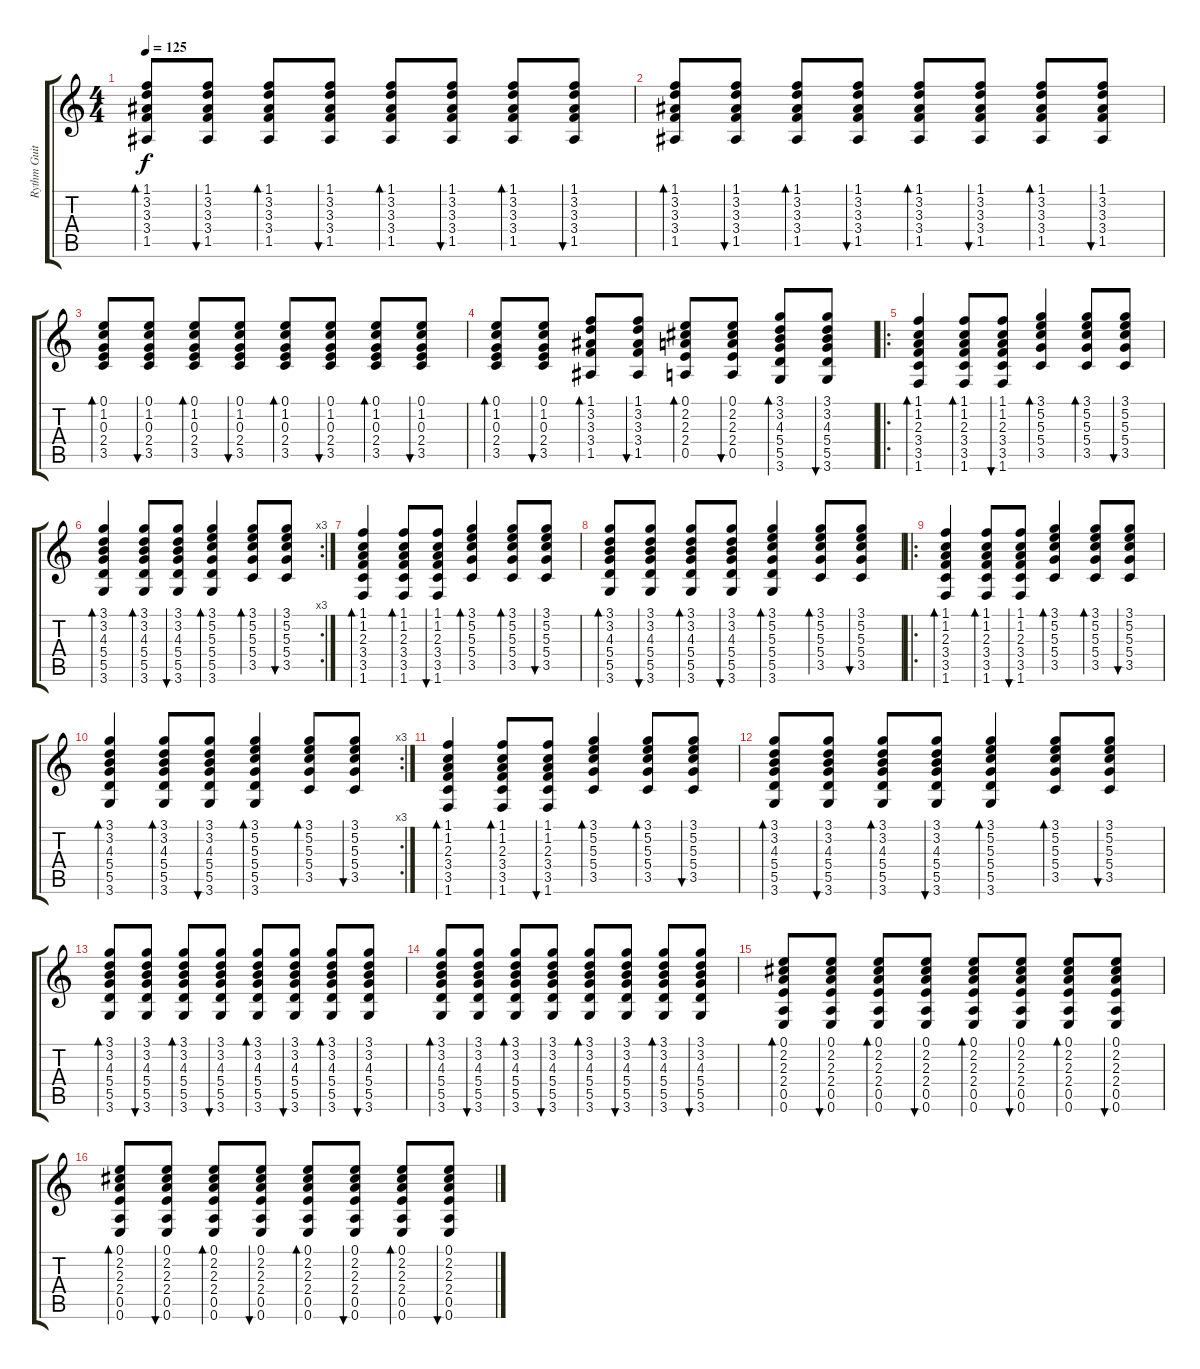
\track ("Rythm Guitar" "Rythm Guit") {instrument acousticguitarsteel}
\staff {score tabs}
\tuning (E4 B3 G3 D3 A2 E2) {hide}
\ts (4 4)
\tempo 125
\clef g2
\ks c
(1.1 3.2 3.3 3.4 1.5).8{bd 60 dy f} (1.1 3.2 3.3 3.4 1.5).8{bu 60} (1.1 3.2 3.3 3.4 1.5).8{bd 60} (1.1 3.2 3.3 3.4 1.5).8{bu 60} (1.1 3.2 3.3 3.4 1.5).8{bd 60} (1.1 3.2 3.3 3.4 1.5).8{bu 60} (1.1 3.2 3.3 3.4 1.5).8{bd 60} (1.1 3.2 3.3 3.4 1.5).8{bu 60} |
(1.1 3.2 3.3 3.4 1.5).8{bd 60} (1.1 3.2 3.3 3.4 1.5).8{bu 60} (1.1 3.2 3.3 3.4 1.5).8{bd 60} (1.1 3.2 3.3 3.4 1.5).8{bu 60} (1.1 3.2 3.3 3.4 1.5).8{bd 60} (1.1 3.2 3.3 3.4 1.5).8{bu 60} (1.1 3.2 3.3 3.4 1.5).8{bd 60} (1.1 3.2 3.3 3.4 1.5).8{bu 60} |
(0.1 1.2 0.3 2.4 3.5).8{bd 60} (0.1 1.2 0.3 2.4 3.5).8{bu 60} (0.1 1.2 0.3 2.4 3.5).8{bd 60} (0.1 1.2 0.3 2.4 3.5).8{bu 60} (0.1 1.2 0.3 2.4 3.5).8{bd 60} (0.1 1.2 0.3 2.4 3.5).8{bu 60} (0.1 1.2 0.3 2.4 3.5).8{bd 60} (0.1 1.2 0.3 2.4 3.5).8{bu 60} |
(0.1 1.2 0.3 2.4 3.5).8{bd 60} (0.1 1.2 0.3 2.4 3.5).8{bu 60} (1.1 3.2 3.3 3.4 1.5).8{bd 60} (1.1 3.2 3.3 3.4 1.5).8{bu 60} (0.1 2.2 2.3 2.4 0.5).8{bd 60} (0.1 2.2 2.3 2.4 0.5).8{bu 60} (3.1 3.2 4.3 5.4 5.5 3.6).8{bd 60} (3.1 3.2 4.3 5.4 5.5 3.6).8{bu 60} |
\ro
(1.1 1.2 2.3 3.4 3.5 1.6).4{bd 60} (1.1 1.2 2.3 3.4 3.5 1.6).8{bd 60} (1.1 1.2 2.3 3.4 3.5 1.6).8{bu 60} (3.1 5.2 5.3 5.4 3.5).4{bd 60} (3.1 5.2 5.3 5.4 3.5).8{bd 60} (3.1 5.2 5.3 5.4 3.5).8{bu 60} |
\rc 3
(3.1 3.2 4.3 5.4 5.5 3.6).4{bd 60} (3.1 3.2 4.3 5.4 5.5 3.6).8{bd 60} (3.1 3.2 4.3 5.4 5.5 3.6).8{bu 60} (3.1 5.2 5.3 5.4 5.5 3.6).4{bd 60} (3.1 5.2 5.3 5.4 3.5).8{bd 60} (3.1 5.2 5.3 5.4 3.5).8{bu 60} |
(1.1 1.2 2.3 3.4 3.5 1.6).4{bd 60} (1.1 1.2 2.3 3.4 3.5 1.6).8{bd 60} (1.1 1.2 2.3 3.4 3.5 1.6).8{bu 60} (3.1 5.2 5.3 5.4 3.5).4{bd 60} (3.1 5.2 5.3 5.4 3.5).8{bd 60} (3.1 5.2 5.3 5.4 3.5).8{bu 60} |
(3.1 3.2 4.3 5.4 5.5 3.6).8{bd 60} (3.1 3.2 4.3 5.4 5.5 3.6).8{bu 60} (3.1 3.2 4.3 5.4 5.5 3.6).8{bd 60} (3.1 3.2 4.3 5.4 5.5 3.6).8{bu 60} (3.1 5.2 5.3 5.4 5.5 3.6).4{bd 60} (3.1 5.2 5.3 5.4 3.5).8{bd 60} (3.1 5.2 5.3 5.4 3.5).8{bu 60} |
\ro
(1.1 1.2 2.3 3.4 3.5 1.6).4{bd 60} (1.1 1.2 2.3 3.4 3.5 1.6).8{bd 60} (1.1 1.2 2.3 3.4 3.5 1.6).8{bu 60} (3.1 5.2 5.3 5.4 3.5).4{bd 60} (3.1 5.2 5.3 5.4 3.5).8{bd 60} (3.1 5.2 5.3 5.4 3.5).8{bu 60} |
\rc 3
(3.1 3.2 4.3 5.4 5.5 3.6).4{bd 60} (3.1 3.2 4.3 5.4 5.5 3.6).8{bd 60} (3.1 3.2 4.3 5.4 5.5 3.6).8{bu 60} (3.1 5.2 5.3 5.4 5.5 3.6).4{bd 60} (3.1 5.2 5.3 5.4 3.5).8{bd 60} (3.1 5.2 5.3 5.4 3.5).8{bu 60} |
(1.1 1.2 2.3 3.4 3.5 1.6).4{bd 60} (1.1 1.2 2.3 3.4 3.5 1.6).8{bd 60} (1.1 1.2 2.3 3.4 3.5 1.6).8{bu 60} (3.1 5.2 5.3 5.4 3.5).4{bd 60} (3.1 5.2 5.3 5.4 3.5).8{bd 60} (3.1 5.2 5.3 5.4 3.5).8{bu 60} |
(3.1 3.2 4.3 5.4 5.5 3.6).8{bd 60} (3.1 3.2 4.3 5.4 5.5 3.6).8{bu 60} (3.1 3.2 4.3 5.4 5.5 3.6).8{bd 60} (3.1 3.2 4.3 5.4 5.5 3.6).8{bu 60} (3.1 5.2 5.3 5.4 5.5 3.6).4{bd 60} (3.1 5.2 5.3 5.4 3.5).8{bd 60} (3.1 5.2 5.3 5.4 3.5).8{bu 60} |
(3.1 3.2 4.3 5.4 5.5 3.6).8{bd 60} (3.1 3.2 4.3 5.4 5.5 3.6).8{bu 60} (3.1 3.2 4.3 5.4 5.5 3.6).8{bd 60} (3.1 3.2 4.3 5.4 5.5 3.6).8{bu 60} (3.1 3.2 4.3 5.4 5.5 3.6).8{bd 60} (3.1 3.2 4.3 5.4 5.5 3.6).8{bu 60} (3.1 3.2 4.3 5.4 5.5 3.6).8{bd 60} (3.1 3.2 4.3 5.4 5.5 3.6).8{bu 60} |
(3.1 3.2 4.3 5.4 5.5 3.6).8{bd 60} (3.1 3.2 4.3 5.4 5.5 3.6).8{bu 60} (3.1 3.2 4.3 5.4 5.5 3.6).8{bd 60} (3.1 3.2 4.3 5.4 5.5 3.6).8{bu 60} (3.1 3.2 4.3 5.4 5.5 3.6).8{bd 60} (3.1 3.2 4.3 5.4 5.5 3.6).8{bu 60} (3.1 3.2 4.3 5.4 5.5 3.6).8{bd 60} (3.1 3.2 4.3 5.4 5.5 3.6).8{bu 60} |
(0.1 2.2 2.3 2.4 0.5 0.6).8{bd 60} (0.1 2.2 2.3 2.4 0.5 0.6).8{bu 60} (0.1 2.2 2.3 2.4 0.5 0.6).8{bd 60} (0.1 2.2 2.3 2.4 0.5 0.6).8{bu 60} (0.1 2.2 2.3 2.4 0.5 0.6).8{bd 60} (0.1 2.2 2.3 2.4 0.5 0.6).8{bu 60} (0.1 2.2 2.3 2.4 0.5 0.6).8{bd 60} (0.1 2.2 2.3 2.4 0.5 0.6).8{bu 60} |
(0.1 2.2 2.3 2.4 0.5 0.6).8{bd 60} (0.1 2.2 2.3 2.4 0.5 0.6).8{bu 60} (0.1 2.2 2.3 2.4 0.5 0.6).8{bd 60} (0.1 2.2 2.3 2.4 0.5 0.6).8{bu 60} (0.1 2.2 2.3 2.4 0.5 0.6).8{bd 60} (0.1 2.2 2.3 2.4 0.5 0.6).8{bu 60} (0.1 2.2 2.3 2.4 0.5 0.6).8{bd 60} (0.1 2.2 2.3 2.4 0.5 0.6).8{bu 60}
